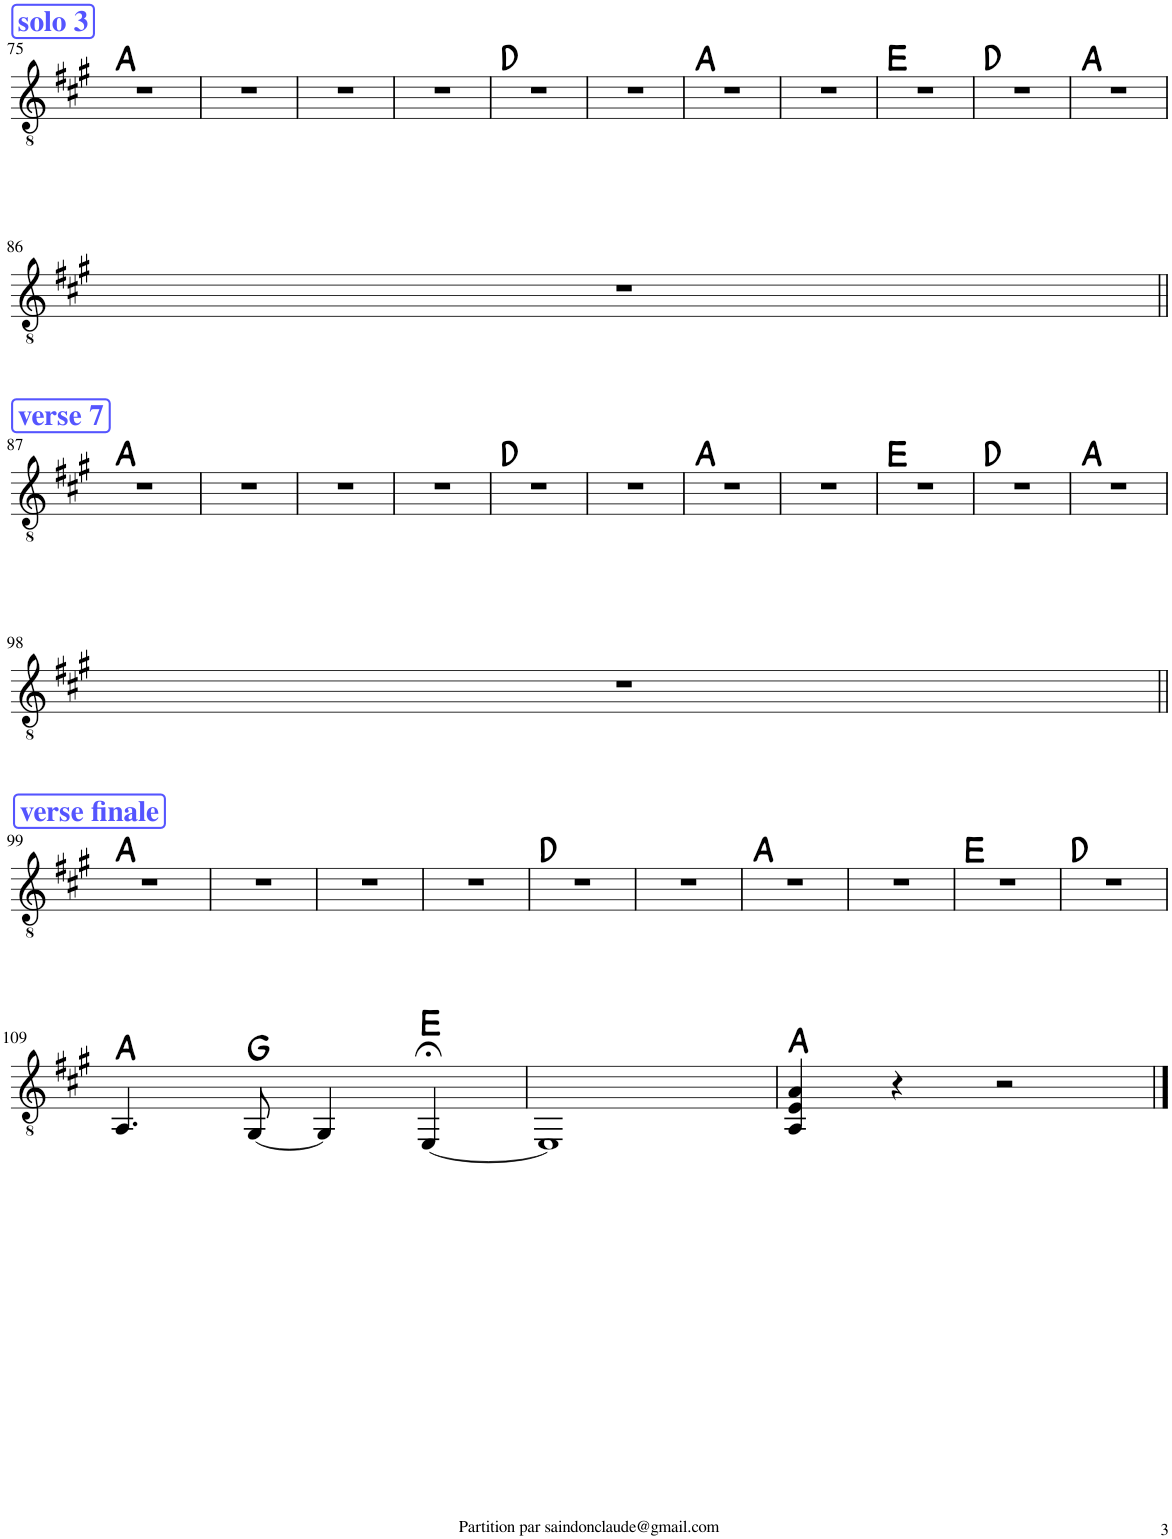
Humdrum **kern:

**kern	**harte
*part1	*part1
*staff1	*
*I"Classical Guitar	*
*I'Guit.	*
!!LO:PB:g=z
*clefGv2	*
*k[f#c#g#]	*
*M4/4	*
!!LO:REH:place=s1:a:B:cj:color=#5555FF:fs=14:t=solo 3
=75	=75
1r	A:maj
=76	=76
1r	.
=77	=77
1r	.
=78	=78
1r	.
=79	=79
1r	D:maj
=80	=80
1r	.
=81	=81
1r	A:maj
=82	=82
1r	.
=83	=83
1r	E:maj
=84	=84
1r	D:maj
=85	=85
1r	A:maj
!!LO:LB:g=z
=86	=86
1r	.
!!LO:LB:g=z
!!LO:REH:place=s1:a:B:cj:color=#5555FF:fs=14:t=verse 7
=87||	=87||
1r	A:maj
=88	=88
1r	.
=89	=89
1r	.
=90	=90
1r	.
=91	=91
1r	D:maj
=92	=92
1r	.
=93	=93
1r	A:maj
=94	=94
1r	.
=95	=95
1r	E:maj
=96	=96
1r	D:maj
=97	=97
1r	A:maj
!!LO:LB:g=z
=98	=98
1r	.
!!LO:LB:g=z
!!LO:REH:place=s1:a:B:cj:color=#5555FF:fs=14:t=verse finale
=99||	=99||
1r	A:maj
=100	=100
1r	.
=101	=101
1r	.
=102	=102
1r	.
=103	=103
1r	D:maj
=104	=104
1r	.
=105	=105
1r	A:maj
=106	=106
1r	.
=107	=107
1r	E:maj
=108	=108
1r	D:maj
!!LO:LB:g=z
=109	=109
4.AA/	A:maj
[8GG#/	G:maj
4GG#/]	.
[4EE;</	E:maj
=110	=110
1EE]	.
=111	=111
4AA/ 4E/ 4A/	A:maj
4r	.
2r	.
==	==
*-	*-
